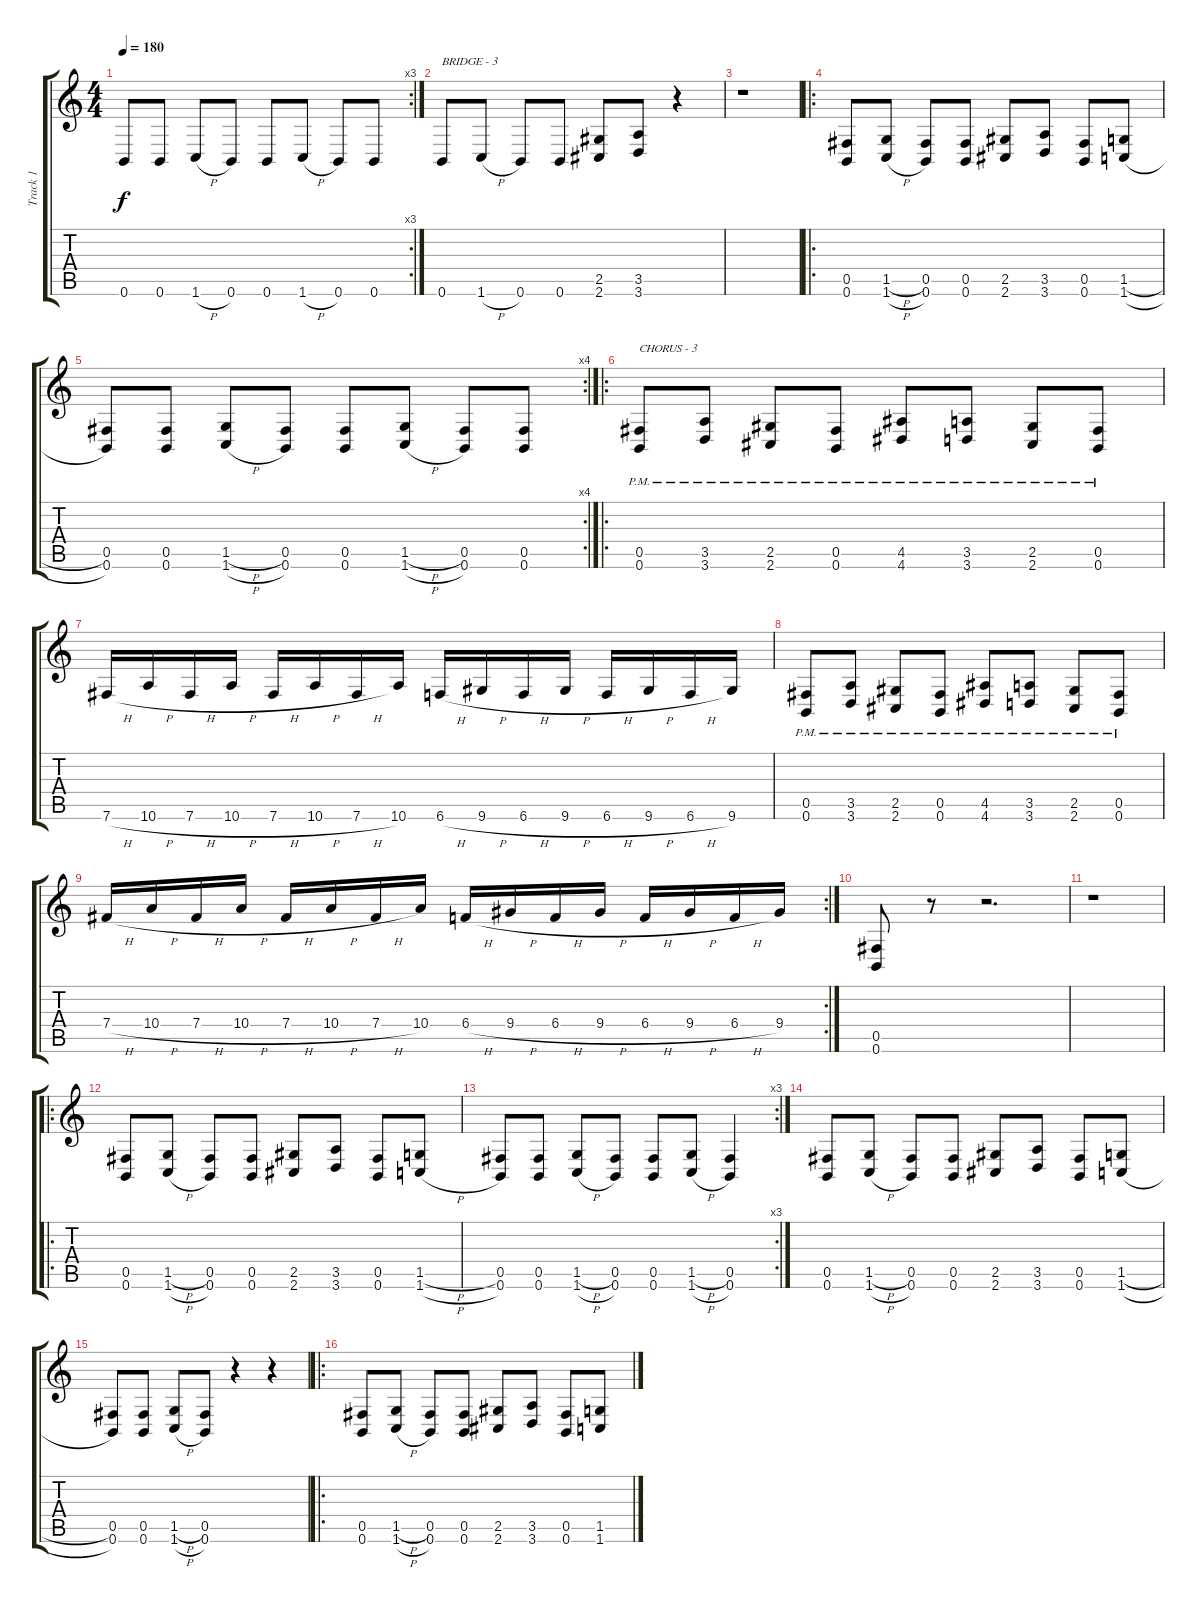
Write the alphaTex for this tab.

\track ("Track 1" "Track 1") {instrument overdrivenguitar}
\staff {score tabs}
\tuning (Db4 Ab3 E3 B2 Gb2 B1) {hide}
\rc 3
\ts (4 4)
\tempo 180
\clef g2
\ks c
0.6.8{dy f} 0.6.8 1.6{h}.8 0.6.8 0.6.8 1.6{h}.8 0.6.8 0.6.8 |
0.6.8{txt "BRIDGE - 3"} 1.6{h}.8 0.6.8 0.6.8 (2.5 2.6).8 (3.5 3.6).8 r.4 |
r.1 |
\ro
(0.5 0.6).8 (1.5{h} 1.6{h}).8 (0.5 0.6).8 (0.5 0.6).8 (2.5 2.6).8 (3.5 3.6).8 (0.5 0.6).8 (1.5{h} 1.6{h}).8 |
\rc 4
(0.5 0.6).8 (0.5 0.6).8 (1.5{h} 1.6{h}).8 (0.5 0.6).8 (0.5 0.6).8 (1.5{h} 1.6{h}).8 (0.5 0.6).8 (0.5 0.6).8 |
\ro
(0.5 0.6{pm}).8{txt "CHORUS - 3"} (3.5 3.6{pm}).8 (2.5 2.6{pm}).8 (0.5 0.6{pm}).8 (4.5 4.6{pm}).8 (3.5 3.6{pm}).8 (2.5 2.6{pm}).8 (0.5 0.6{pm}).8 |
7.6{h}.16 10.6{h}.16 7.6{h}.16 10.6{h}.16 7.6{h}.16 10.6{h}.16 7.6{h}.16 10.6.16 6.6{h}.16 9.6{h}.16 6.6{h}.16 9.6{h}.16 6.6{h}.16 9.6{h}.16 6.6{h}.16 9.6.16 |
(0.5 0.6{pm}).8 (3.5 3.6{pm}).8 (2.5 2.6{pm}).8 (0.5 0.6{pm}).8 (4.5 4.6{pm}).8 (3.5 3.6{pm}).8 (2.5 2.6{pm}).8 (0.5 0.6{pm}).8 |
\rc 2
7.4{h}.16 10.4{h}.16 7.4{h}.16 10.4{h}.16 7.4{h}.16 10.4{h}.16 7.4{h}.16 10.4.16 6.4{h}.16 9.4{h}.16 6.4{h}.16 9.4{h}.16 6.4{h}.16 9.4{h}.16 6.4{h}.16 9.4.16 |
(0.5 0.6).8 r.8 r.2{d} |
r.1 |
\ro
(0.5 0.6).8 (1.5{h} 1.6{h}).8 (0.5 0.6).8 (0.5 0.6).8 (2.5 2.6).8 (3.5 3.6).8 (0.5 0.6).8 (1.5{h} 1.6{h}).8 |
\rc 3
(0.5 0.6).8 (0.5 0.6).8 (1.5{h} 1.6{h}).8 (0.5 0.6).8 (0.5 0.6).8 (1.5{h} 1.6{h}).8 (0.5 0.6).4 |
(0.5 0.6).8 (1.5{h} 1.6{h}).8 (0.5 0.6).8 (0.5 0.6).8 (2.5 2.6).8 (3.5 3.6).8 (0.5 0.6).8 (1.5{h} 1.6{h}).8 |
(0.5 0.6).8 (0.5 0.6).8 (1.5{h} 1.6{h}).8 (0.5 0.6).8 r.4 r.4 |
\ro
(0.5 0.6).8 (1.5{h} 1.6{h}).8 (0.5 0.6).8 (0.5 0.6).8 (2.5 2.6).8 (3.5 3.6).8 (0.5 0.6).8 (1.5{h} 1.6{h}).8
